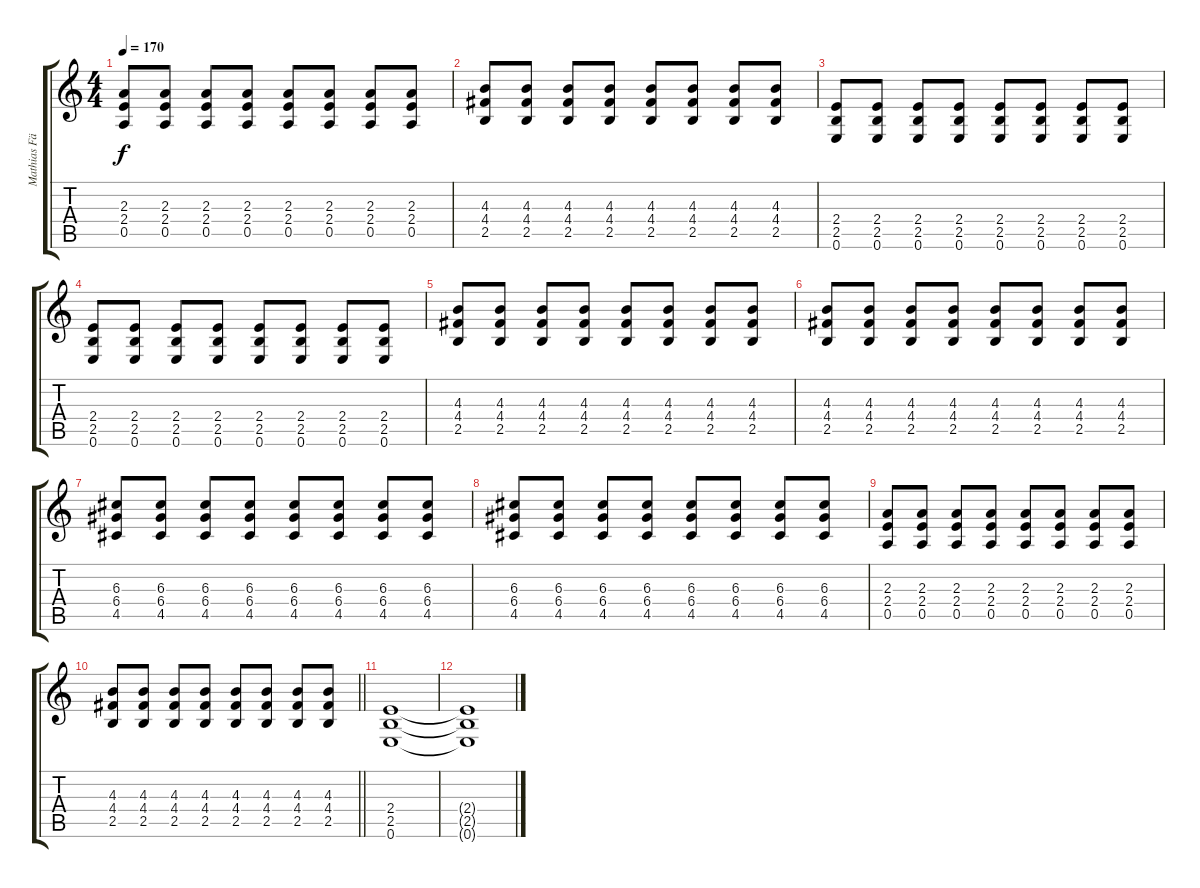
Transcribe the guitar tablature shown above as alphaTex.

\track ("Mathias Färm - Guitar" "Mathias Fä") {instrument distortionguitar}
\staff {score tabs}
\tuning (E4 B3 G3 D3 A2 E2) {hide}
\ts (4 4)
\tempo 170
\clef g2
\ks c
(2.3 2.4 0.5).8{dy f} (2.3 2.4 0.5).8 (2.3 2.4 0.5).8 (2.3 2.4 0.5).8 (2.3 2.4 0.5).8 (2.3 2.4 0.5).8 (2.3 2.4 0.5).8 (2.3 2.4 0.5).8 |
(4.3 4.4 2.5).8 (4.3 4.4 2.5).8 (4.3 4.4 2.5).8 (4.3 4.4 2.5).8 (4.3 4.4 2.5).8 (4.3 4.4 2.5).8 (4.3 4.4 2.5).8 (4.3 4.4 2.5).8 |
(2.4 2.5 0.6).8 (2.4 2.5 0.6).8 (2.4 2.5 0.6).8 (2.4 2.5 0.6).8 (2.4 2.5 0.6).8 (2.4 2.5 0.6).8 (2.4 2.5 0.6).8 (2.4 2.5 0.6).8 |
(2.4 2.5 0.6).8 (2.4 2.5 0.6).8 (2.4 2.5 0.6).8 (2.4 2.5 0.6).8 (2.4 2.5 0.6).8 (2.4 2.5 0.6).8 (2.4 2.5 0.6).8 (2.4 2.5 0.6).8 |
(4.3 4.4 2.5).8 (4.3 4.4 2.5).8 (4.3 4.4 2.5).8 (4.3 4.4 2.5).8 (4.3 4.4 2.5).8 (4.3 4.4 2.5).8 (4.3 4.4 2.5).8 (4.3 4.4 2.5).8 |
(4.3 4.4 2.5).8 (4.3 4.4 2.5).8 (4.3 4.4 2.5).8 (4.3 4.4 2.5).8 (4.3 4.4 2.5).8 (4.3 4.4 2.5).8 (4.3 4.4 2.5).8 (4.3 4.4 2.5).8 |
(6.3 6.4 4.5).8 (6.3 6.4 4.5).8 (6.3 6.4 4.5).8 (6.3 6.4 4.5).8 (6.3 6.4 4.5).8 (6.3 6.4 4.5).8 (6.3 6.4 4.5).8 (6.3 6.4 4.5).8 |
(6.3 6.4 4.5).8 (6.3 6.4 4.5).8 (6.3 6.4 4.5).8 (6.3 6.4 4.5).8 (6.3 6.4 4.5).8 (6.3 6.4 4.5).8 (6.3 6.4 4.5).8 (6.3 6.4 4.5).8 |
(2.3 2.4 0.5).8 (2.3 2.4 0.5).8 (2.3 2.4 0.5).8 (2.3 2.4 0.5).8 (2.3 2.4 0.5).8 (2.3 2.4 0.5).8 (2.3 2.4 0.5).8 (2.3 2.4 0.5).8 |
\barLineRight lightlight
(4.3 4.4 2.5).8 (4.3 4.4 2.5).8 (4.3 4.4 2.5).8 (4.3 4.4 2.5).8 (4.3 4.4 2.5).8 (4.3 4.4 2.5).8 (4.3 4.4 2.5).8 (4.3 4.4 2.5).8 |
(2.4 2.5 0.6).1 |
(2.4{t} 2.5{t} 0.6{t}).1
